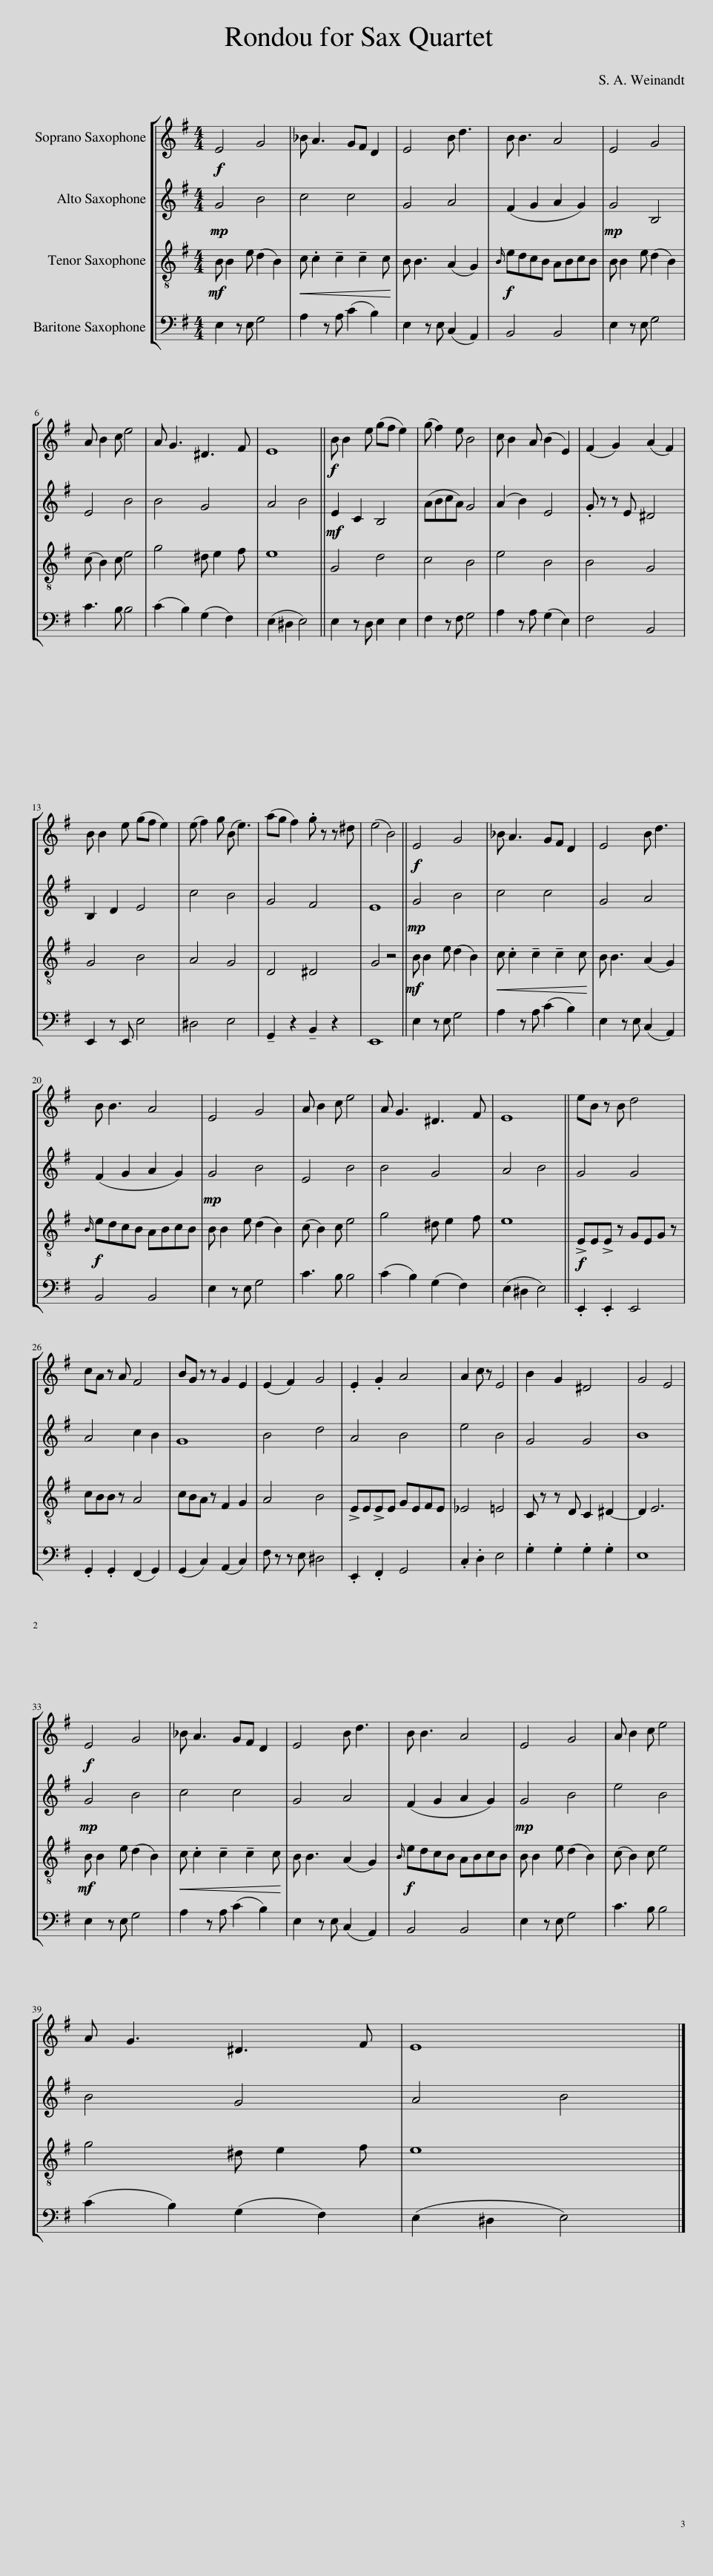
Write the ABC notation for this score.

X:1
%%score [ 1 2 3 4 ]
L:1/8
M:4/4
I:linebreak $
K:none
V:1 treble transpose=-2
V:2 treble transpose=-9
V:3 treble transpose=-14
V:4 treble transpose=-21
V:1
[K:G]!f! F4 A4 | c B3 A^G E2 | F4 ^c e3 | ^c c3 B4 |$ F4 A4 | %5
 B ^c2 d f4 | B A3 ^E3 ^G | F8 ||!f! ^c c2 f (a^g f2) | (a ^g2) f ^c4 |$ %10
 d ^c2 B (c2 F2) | (^G2 A2) (B2 G2) | ^c c2 f (a^g f2) | (f ^g2) a (^c f3) | (ba ^g2) .a z z ^e | %15
 (f4 ^c4) ||$!f! F4 A4 | c B3 A^G E2 | F4 ^c e3 | ^c c3 B4 | %20
 F4 A4 | B ^c2 d f4 |$ B A3 ^E3 ^G | F8 || f^c z c e4 | %25
 dB z B ^G4 | ^cA z z A2 F2 | (F2 ^G2) A4 |$ .F2 .A2 B4 | B2 d z F4 | %30
 ^c2 A2 ^E4 | A4 F4 |!f! F4 A4 | c B3 A^G E2 |$ F4 ^c e3 | %35
 ^c c3 B4 | F4 A4 | B ^c2 d f4 | B A3 ^E3 ^G | F8 |] %40
V:2
[K:G]!mp! e4 ^g4 | a4 a4 | e4 f4 | (^d2 e2 f2 e2) |$!mp! e4 ^G4 | %5
 ^c4 ^g4 | ^g4 e4 | f4 ^g4 ||!mf! ^c2 A2 ^G4 | (f^gaf) e4 |$ %10
 (f2 ^g2) ^c4 | .e z z ^c ^B4 | ^G2 B2 ^c4 | a4 ^g4 | e4 ^d4 | %15
 ^c8 ||$!mp! e4 ^g4 | a4 a4 | e4 f4 | (^d2 e2 f2 e2) | %20
!mp! e4 ^g4 | ^c4 ^g4 |$ ^g4 e4 | f4 ^g4 || e4 e4 | %25
 f4 a2 ^g2 | e8 | ^g4 b4 |$ f4 ^g4 | ^c'4 ^g4 | %30
 e4 e4 | ^g8 |!mp! e4 ^g4 | a4 a4 |$ e4 f4 | %35
 (^d2 e2 f2 e2) |!mp! e4 ^g4 | ^c'4 ^g4 | ^g4 e4 | f4 ^g4 |] %40
V:3
[K:G]!mf! ^c c2 f (e2 c2) |!<(! d .d2 !tenuto!d2 !tenuto!d2 d!<)! | ^c c3 (B2 A2) |!f!{^c} fedc Bcdc |$ ^c c2 f (e2 c2) | %5
 (d ^c2) d f4 | a4 ^e f2 ^g | f8 || A4 e4 | d4 ^c4 |$ %10
 f4 ^c4 | ^c4 A4 | A4 ^c4 | B4 A4 | E4 ^E4 | %15
 A4 z4 ||$!mf! ^c c2 f (e2 c2) |!<(! d .d2 !tenuto!d2 !tenuto!d2 d!<)! | ^c c3 (B2 A2) |!f!{^c} fedc Bcdc | %20
 ^c c2 f (e2 c2) | (d ^c2) d f4 |$ a4 ^e f2 ^g | f8 ||!f! !>!FF!>!F z AFA z | %25
 d^cc z B4 | d^cB z ^G2 A2 | B4 ^c4 |$ !>!FF!>!FF AF^GF | =F4 ^F4 | %30
 D z z E D2 ^E2- | E2 F6 |!mf! ^c c2 f (e2 c2) |!<(! d .d2 !tenuto!d2 !tenuto!d2 d!<)! |$ ^c c3 (B2 A2) | %35
!f!{^c} fedc Bcdc | ^c c2 f (e2 c2) | (d ^c2) d f4 | a4 ^e f2 ^g | f8 |] %40
V:4
[K:G] ^c2 z c e4 | f2 z f (a2 ^g2) | ^c2 z c (A2 F2) | ^G4 G4 |$ ^c2 z c e4 | %5
 a3 ^g g4 | (a2 ^g2) (e2 ^d2) | (^c2 ^B2 c4) || ^c2 z B c2 c2 | ^d2 z d e4 |$ %10
 f2 z f (e2 ^c2) | ^d4 ^G4 | ^C2 z C ^c4 | ^B4 ^c4 | !tenuto!E2 z2 !tenuto!^G2 z2 | %15
 ^C8 ||$ ^c2 z c e4 | f2 z f (a2 ^g2) | ^c2 z c (A2 F2) | ^G4 G4 | %20
 ^c2 z c e4 | a3 ^g g4 |$ (a2 ^g2) (e2 ^d2) | (^c2 ^B2 c4) || .^C2 .C2 C4 | %25
 .E2 .E2 (^D2 E2) | (E2 A2) (F2 A2) | ^d z z ^c ^B4 |$ .^C2 .^D2 E4 | .A2 .B2 ^c4 | %30
 .e2 .e2 .e2 .e2 | ^c8 | ^c2 z c e4 | f2 z f (a2 ^g2) |$ ^c2 z c (A2 F2) | %35
 ^G4 G4 | ^c2 z c e4 | a3 ^g g4 | (a2 ^g2) (e2 ^d2) | (^c2 ^B2 c4) |] %40
